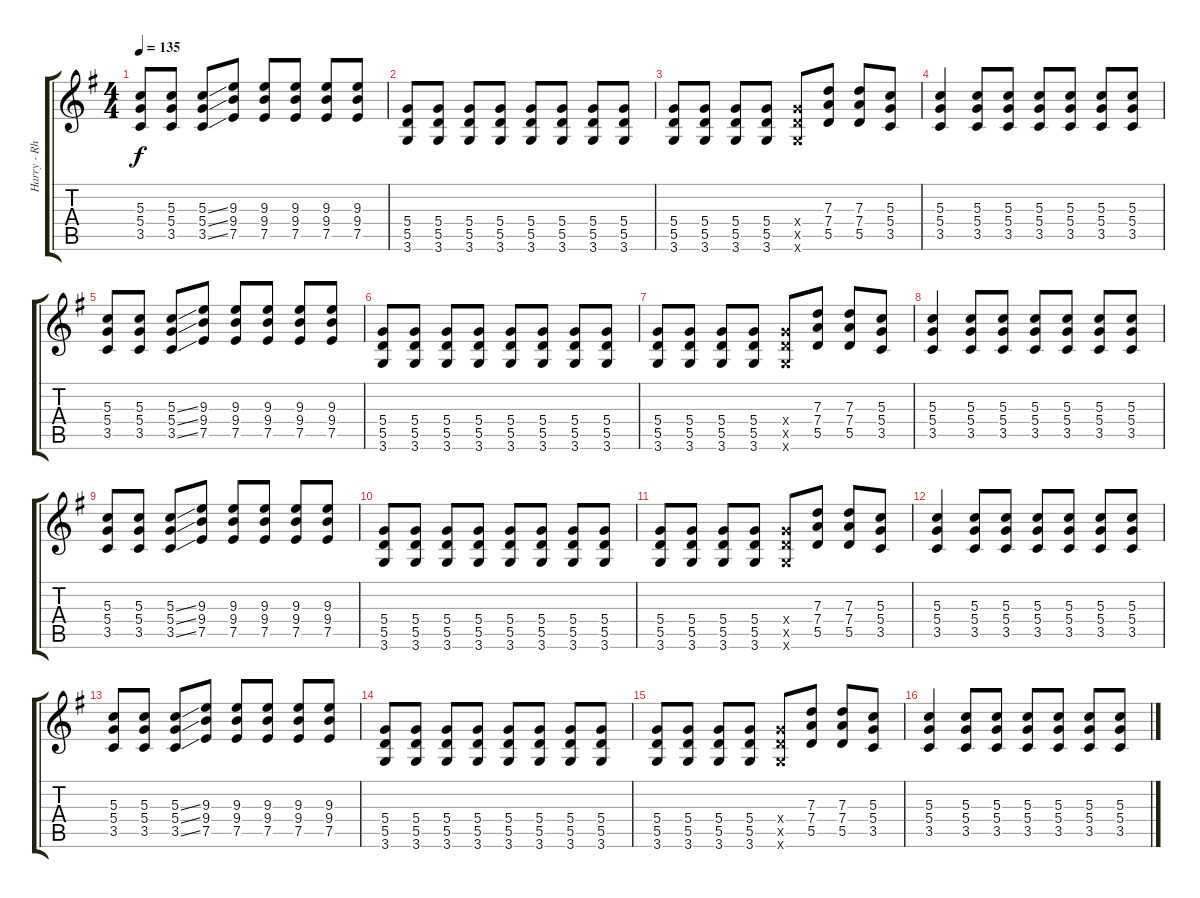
\track ("Harry - Rhythm Guitar II" "Harry - Rh") {instrument overdrivenguitar}
\staff {score tabs}
\tuning (E4 B3 G3 D3 A2 E2) {hide}
\ts (4 4)
\tempo 135
\clef g2
\ks g
(5.3 5.4 3.5).8{dy f} (5.3 5.4 3.5).8 (5.3{ss} 5.4{ss} 3.5{ss}).8 (9.3 9.4 7.5).8 (9.3 9.4 7.5).8 (9.3 9.4 7.5).8 (9.3 9.4 7.5).8 (9.3 9.4 7.5).8 |
(5.4 5.5 3.6).8 (5.4 5.5 3.6).8 (5.4 5.5 3.6).8 (5.4 5.5 3.6).8 (5.4 5.5 3.6).8 (5.4 5.5 3.6).8 (5.4 5.5 3.6).8 (5.4 5.5 3.6).8 |
(5.4 5.5 3.6).8 (5.4 5.5 3.6).8 (5.4 5.5 3.6).8 (5.4 5.5 3.6).8 (5.4{x} 5.5{x} 3.6{x}).8 (7.3 7.4 5.5).8 (7.3 7.4 5.5).8 (5.3 5.4 3.5).8 |
(5.3 5.4 3.5).4 (5.3 5.4 3.5).8 (5.3 5.4 3.5).8 (5.3 5.4 3.5).8 (5.3 5.4 3.5).8 (5.3 5.4 3.5).8 (5.3 5.4 3.5).8 |
(5.3 5.4 3.5).8 (5.3 5.4 3.5).8 (5.3{ss} 5.4{ss} 3.5{ss}).8 (9.3 9.4 7.5).8 (9.3 9.4 7.5).8 (9.3 9.4 7.5).8 (9.3 9.4 7.5).8 (9.3 9.4 7.5).8 |
(5.4 5.5 3.6).8 (5.4 5.5 3.6).8 (5.4 5.5 3.6).8 (5.4 5.5 3.6).8 (5.4 5.5 3.6).8 (5.4 5.5 3.6).8 (5.4 5.5 3.6).8 (5.4 5.5 3.6).8 |
(5.4 5.5 3.6).8 (5.4 5.5 3.6).8 (5.4 5.5 3.6).8 (5.4 5.5 3.6).8 (5.4{x} 5.5{x} 3.6{x}).8 (7.3 7.4 5.5).8 (7.3 7.4 5.5).8 (5.3 5.4 3.5).8 |
(5.3 5.4 3.5).4 (5.3 5.4 3.5).8 (5.3 5.4 3.5).8 (5.3 5.4 3.5).8 (5.3 5.4 3.5).8 (5.3 5.4 3.5).8 (5.3 5.4 3.5).8 |
(5.3 5.4 3.5).8 (5.3 5.4 3.5).8 (5.3{ss} 5.4{ss} 3.5{ss}).8 (9.3 9.4 7.5).8 (9.3 9.4 7.5).8 (9.3 9.4 7.5).8 (9.3 9.4 7.5).8 (9.3 9.4 7.5).8 |
(5.4 5.5 3.6).8 (5.4 5.5 3.6).8 (5.4 5.5 3.6).8 (5.4 5.5 3.6).8 (5.4 5.5 3.6).8 (5.4 5.5 3.6).8 (5.4 5.5 3.6).8 (5.4 5.5 3.6).8 |
(5.4 5.5 3.6).8 (5.4 5.5 3.6).8 (5.4 5.5 3.6).8 (5.4 5.5 3.6).8 (5.4{x} 5.5{x} 3.6{x}).8 (7.3 7.4 5.5).8 (7.3 7.4 5.5).8 (5.3 5.4 3.5).8 |
(5.3 5.4 3.5).4 (5.3 5.4 3.5).8 (5.3 5.4 3.5).8 (5.3 5.4 3.5).8 (5.3 5.4 3.5).8 (5.3 5.4 3.5).8 (5.3 5.4 3.5).8 |
(5.3 5.4 3.5).8 (5.3 5.4 3.5).8 (5.3{ss} 5.4{ss} 3.5{ss}).8 (9.3 9.4 7.5).8 (9.3 9.4 7.5).8 (9.3 9.4 7.5).8 (9.3 9.4 7.5).8 (9.3 9.4 7.5).8 |
(5.4 5.5 3.6).8{volume 10} (5.4 5.5 3.6).8 (5.4 5.5 3.6).8 (5.4 5.5 3.6).8 (5.4 5.5 3.6).8 (5.4 5.5 3.6).8 (5.4 5.5 3.6).8 (5.4 5.5 3.6).8 |
(5.4 5.5 3.6).8 (5.4 5.5 3.6).8 (5.4 5.5 3.6).8 (5.4 5.5 3.6).8 (5.4{x} 5.5{x} 3.6{x}).8 (7.3 7.4 5.5).8 (7.3 7.4 5.5).8 (5.3 5.4 3.5).8 |
(5.3 5.4 3.5).4 (5.3 5.4 3.5).8 (5.3 5.4 3.5).8 (5.3 5.4 3.5).8 (5.3 5.4 3.5).8 (5.3 5.4 3.5).8 (5.3 5.4 3.5).8
